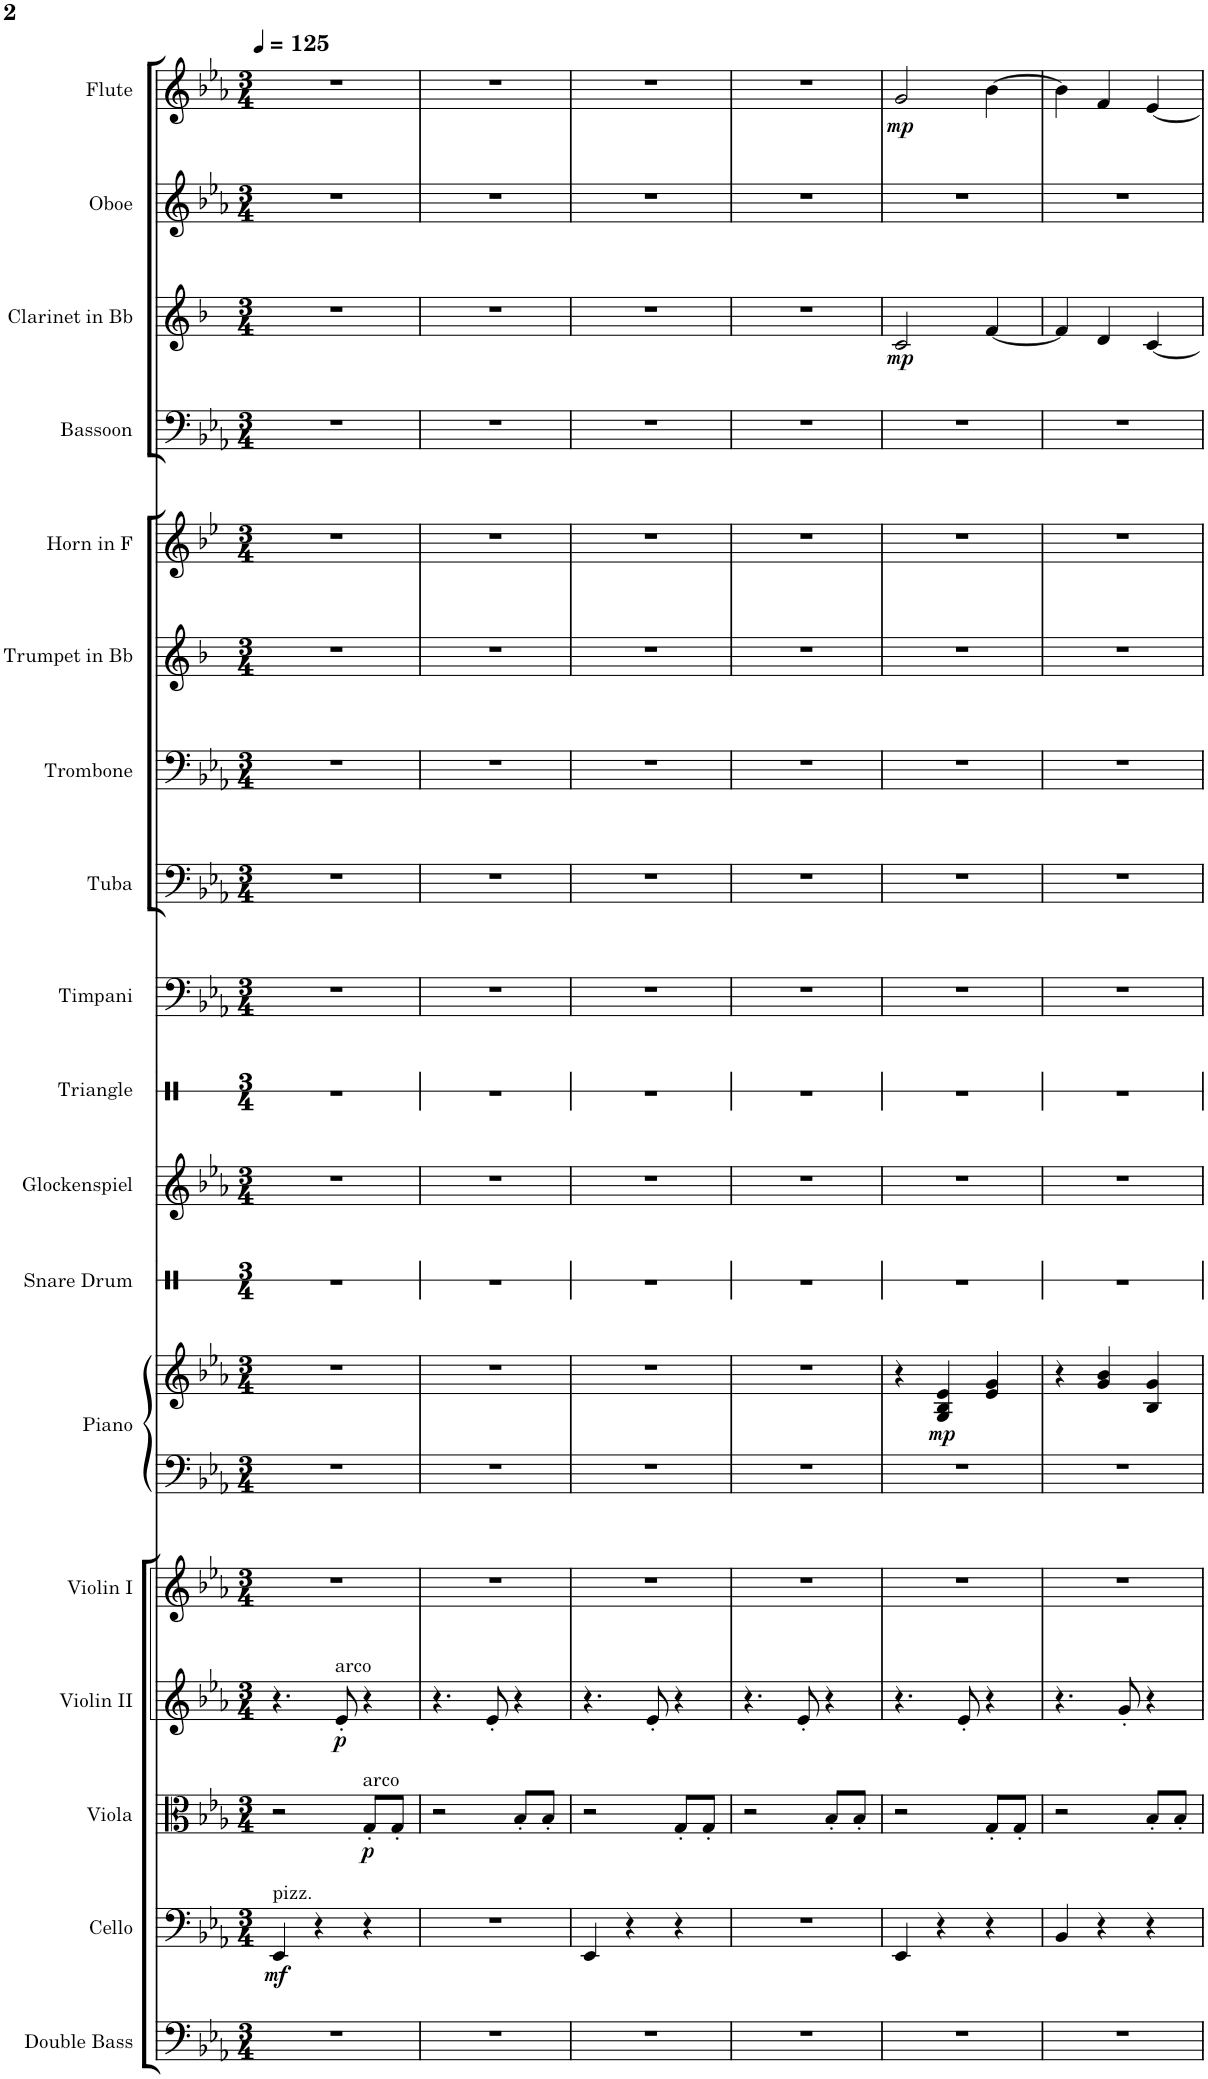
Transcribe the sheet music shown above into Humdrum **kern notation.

**kern	**kern	**dynam	**kern	**dynam	**kern	**dynam	**kern	**kern	**kern	**dynam	**kern	**kern	**kern	**kern	**kern	**kern	**kern	**kern	**kern	**kern	**dynam	**kern	**kern	**dynam
*part18	*part17	*part17	*part16	*part16	*part15	*part15	*part14	*part13	*part13	*part13	*part12	*part11	*part10	*part9	*part8	*part7	*part6	*part5	*part4	*part3	*part3	*part2	*part1	*part1
*staff19	*staff18	*staff18	*staff17	*staff17	*staff16	*staff16	*staff15	*staff14	*staff13	*staff13/14	*staff12	*staff11	*staff10	*staff9	*staff8	*staff7	*staff6	*staff5	*staff4	*staff3	*staff3	*staff2	*staff1	*staff1
*I"Double Bass	*I"Cello	*	*I"Viola	*	*I"Violin II	*	*I"Violin I	*I"Piano	*	*	*I"Snare Drum	*I"Glockenspiel	*I"Triangle	*I"Timpani	*I"Tuba	*I"Trombone	*I"Trumpet in Bb	*I"Horn in F	*I"Bassoon	*I"Clarinet in Bb	*	*I"Oboe	*I"Flute	*
*I'D.B.	*	*	*I'Vla.	*	*I'Vln. II	*	*I'Vln. I	*I'Pno.	*	*	*I'S.Dr.	*I'Glk.	*I'Trgl.	*I'Timp.	*I'Tuba	*I'Tbn.	*	*I'Hn.	*I'Bsn.	*	*	*I'Ob.	*I'Fl.	*
*	*	*	*	*	*	*	*	*	*	*	*stria1	*	*stria1	*	*	*	*	*	*	*	*	*	*	*
*clefF4	*clefF4	*	*clefC3	*	*clefG2	*	*clefG2	*clefF4	*clefG2	*	*clefX	*clefG2	*clefX	*clefF4	*clefF4	*clefF4	*clefG2	*clefG2	*clefF4	*clefG2	*	*clefG2	*clefG2	*
*Trd7c12	*	*	*	*	*	*	*	*	*	*	*	*Trd-14c-24	*	*	*	*	*Trd1c2	*Trd4c7	*	*Trd1c2	*	*	*	*
*k[b-e-a-]	*k[b-e-a-]	*	*k[b-e-a-]	*	*k[b-e-a-]	*	*k[b-e-a-]	*k[b-e-a-]	*k[b-e-a-]	*	*k[b-e-a-]	*k[b-e-a-]	*k[b-e-a-]	*k[b-e-a-]	*k[b-e-a-]	*k[b-e-a-]	*k[b-]	*k[b-e-]	*k[b-e-a-]	*k[b-]	*	*k[b-e-a-]	*k[b-e-a-]	*
*E-:	*E-:	*	*E-:	*	*E-:	*	*E-:	*E-:	*E-:	*	*E-:	*E-:	*E-:	*E-:	*E-:	*E-:	*F:	*B-:	*E-:	*F:	*	*E-:	*E-:	*
*M3/4	*M3/4	*	*M3/4	*	*M3/4	*	*M3/4	*M3/4	*M3/4	*	*M3/4	*M3/4	*M3/4	*M3/4	*M3/4	*M3/4	*M3/4	*M3/4	*M3/4	*M3/4	*	*M3/4	*M3/4	*
*MM125	*MM125	*	*MM125	*	*MM125	*	*MM125	*MM125	*MM125	*	*MM125	*MM125	*MM125	*MM125	*MM125	*MM125	*MM125	*MM125	*MM125	*MM125	*	*MM125	*MM125	*
=	=	=	=	=	=	=	=	=	=	=	=	=	=	=	=	=	=	=	=	=	=	=	=	=
!	!LO:TX:a:t=pizz.	!	!	!	!	!	!	!	!	!	!	!	!	!	!	!	!	!	!	!	!	!	!	!
!	!	!LO:DY:b	!	!	!	!	!	!	!	!	!	!	!	!	!	!	!	!	!	!	!	!	!	!
2.r	4EE-/	mf	2r	.	4.r	.	2.r	2.r	2.r	.	2.r	2.r	2.r	2.r	2.r	2.r	2.r	2.r	2.r	2.r	.	2.r	2.r	.
.	4r	.	.	.	.	.	.	.	.	.	.	.	.	.	.	.	.	.	.	.	.	.	.	.
!	!	!	!	!	!LO:TX:a:t=arco	!	!	!	!	!	!	!	!	!	!	!	!	!	!	!	!	!	!	!
!	!	!	!	!	!	!LO:DY:b	!	!	!	!	!	!	!	!	!	!	!	!	!	!	!	!	!	!
.	.	.	.	.	8e-'/	p	.	.	.	.	.	.	.	.	.	.	.	.	.	.	.	.	.	.
!	!	!	!LO:TX:a:t=arco	!	!	!	!	!	!	!	!	!	!	!	!	!	!	!	!	!	!	!	!	!
!	!	!	!	!LO:DY:b	!	!	!	!	!	!	!	!	!	!	!	!	!	!	!	!	!	!	!	!
.	4r	.	8G'/L	p	4r	.	.	.	.	.	.	.	.	.	.	.	.	.	.	.	.	.	.	.
.	.	.	8G'/J	.	.	.	.	.	.	.	.	.	.	.	.	.	.	.	.	.	.	.	.	.
=1	=1	=1	=1	=1	=1	=1	=1	=1	=1	=1	=1	=1	=1	=1	=1	=1	=1	=1	=1	=1	=1	=1	=1	=1
2.r	2.r	.	2r	.	4.r	.	2.r	2.r	2.r	.	2.r	2.r	2.r	2.r	2.r	2.r	2.r	2.r	2.r	2.r	.	2.r	2.r	.
.	.	.	.	.	8e-'/	.	.	.	.	.	.	.	.	.	.	.	.	.	.	.	.	.	.	.
.	.	.	8B-'/L	.	4r	.	.	.	.	.	.	.	.	.	.	.	.	.	.	.	.	.	.	.
.	.	.	8B-'/J	.	.	.	.	.	.	.	.	.	.	.	.	.	.	.	.	.	.	.	.	.
=2	=2	=2	=2	=2	=2	=2	=2	=2	=2	=2	=2	=2	=2	=2	=2	=2	=2	=2	=2	=2	=2	=2	=2	=2
2.r	4EE-/	.	2r	.	4.r	.	2.r	2.r	2.r	.	2.r	2.r	2.r	2.r	2.r	2.r	2.r	2.r	2.r	2.r	.	2.r	2.r	.
.	4r	.	.	.	.	.	.	.	.	.	.	.	.	.	.	.	.	.	.	.	.	.	.	.
.	.	.	.	.	8e-'/	.	.	.	.	.	.	.	.	.	.	.	.	.	.	.	.	.	.	.
.	4r	.	8G'/L	.	4r	.	.	.	.	.	.	.	.	.	.	.	.	.	.	.	.	.	.	.
.	.	.	8G'/J	.	.	.	.	.	.	.	.	.	.	.	.	.	.	.	.	.	.	.	.	.
=3	=3	=3	=3	=3	=3	=3	=3	=3	=3	=3	=3	=3	=3	=3	=3	=3	=3	=3	=3	=3	=3	=3	=3	=3
2.r	2.r	.	2r	.	4.r	.	2.r	2.r	2.r	.	2.r	2.r	2.r	2.r	2.r	2.r	2.r	2.r	2.r	2.r	.	2.r	2.r	.
.	.	.	.	.	8e-'/	.	.	.	.	.	.	.	.	.	.	.	.	.	.	.	.	.	.	.
.	.	.	8B-'/L	.	4r	.	.	.	.	.	.	.	.	.	.	.	.	.	.	.	.	.	.	.
.	.	.	8B-'/J	.	.	.	.	.	.	.	.	.	.	.	.	.	.	.	.	.	.	.	.	.
=4	=4	=4	=4	=4	=4	=4	=4	=4	=4	=4	=4	=4	=4	=4	=4	=4	=4	=4	=4	=4	=4	=4	=4	=4
!	!	!	!	!	!	!	!	!	!	!	!	!	!	!	!	!	!	!	!	!	!LO:DY:b	!	!	!LO:DY:b
2.r	4EE-/	.	2r	.	4.r	.	2.r	2.r	4r	.	2.r	2.r	2.r	2.r	2.r	2.r	2.r	2.r	2.r	2c/	mp	2.r	2g/	mp
!	!	!	!	!	!	!	!	!	!	!LO:DY:b	!	!	!	!	!	!	!	!	!	!	!	!	!	!
.	4r	.	.	.	.	.	.	.	4G/ 4B-/ 4e-/	mp	.	.	.	.	.	.	.	.	.	.	.	.	.	.
.	.	.	.	.	8e-'/	.	.	.	.	.	.	.	.	.	.	.	.	.	.	.	.	.	.	.
.	4r	.	8G'/L	.	4r	.	.	.	4e-/ 4g/	.	.	.	.	.	.	.	.	.	.	[4f/	.	.	[4b-\	.
.	.	.	8G'/J	.	.	.	.	.	.	.	.	.	.	.	.	.	.	.	.	.	.	.	.	.
=5	=5	=5	=5	=5	=5	=5	=5	=5	=5	=5	=5	=5	=5	=5	=5	=5	=5	=5	=5	=5	=5	=5	=5	=5
2.r	4BB-/	.	2r	.	4.r	.	2.r	2.r	4r	.	2.r	2.r	2.r	2.r	2.r	2.r	2.r	2.r	2.r	4f/]	.	2.r	4b-\]	.
.	4r	.	.	.	.	.	.	.	4g/ 4b-/	.	.	.	.	.	.	.	.	.	.	4d/	.	.	4f/	.
.	.	.	.	.	8g'/	.	.	.	.	.	.	.	.	.	.	.	.	.	.	.	.	.	.	.
.	4r	.	8B-'/L	.	4r	.	.	.	4B-/ 4g/	.	.	.	.	.	.	.	.	.	.	[4c/	.	.	[4e-/	.
.	.	.	8B-'/J	.	.	.	.	.	.	.	.	.	.	.	.	.	.	.	.	.	.	.	.	.
=	=	=	=	=	=	=	=	=	=	=	=	=	=	=	=	=	=	=	=	=	=	=	=	=
*-	*-	*-	*-	*-	*-	*-	*-	*-	*-	*-	*-	*-	*-	*-	*-	*-	*-	*-	*-	*-	*-	*-	*-	*-
